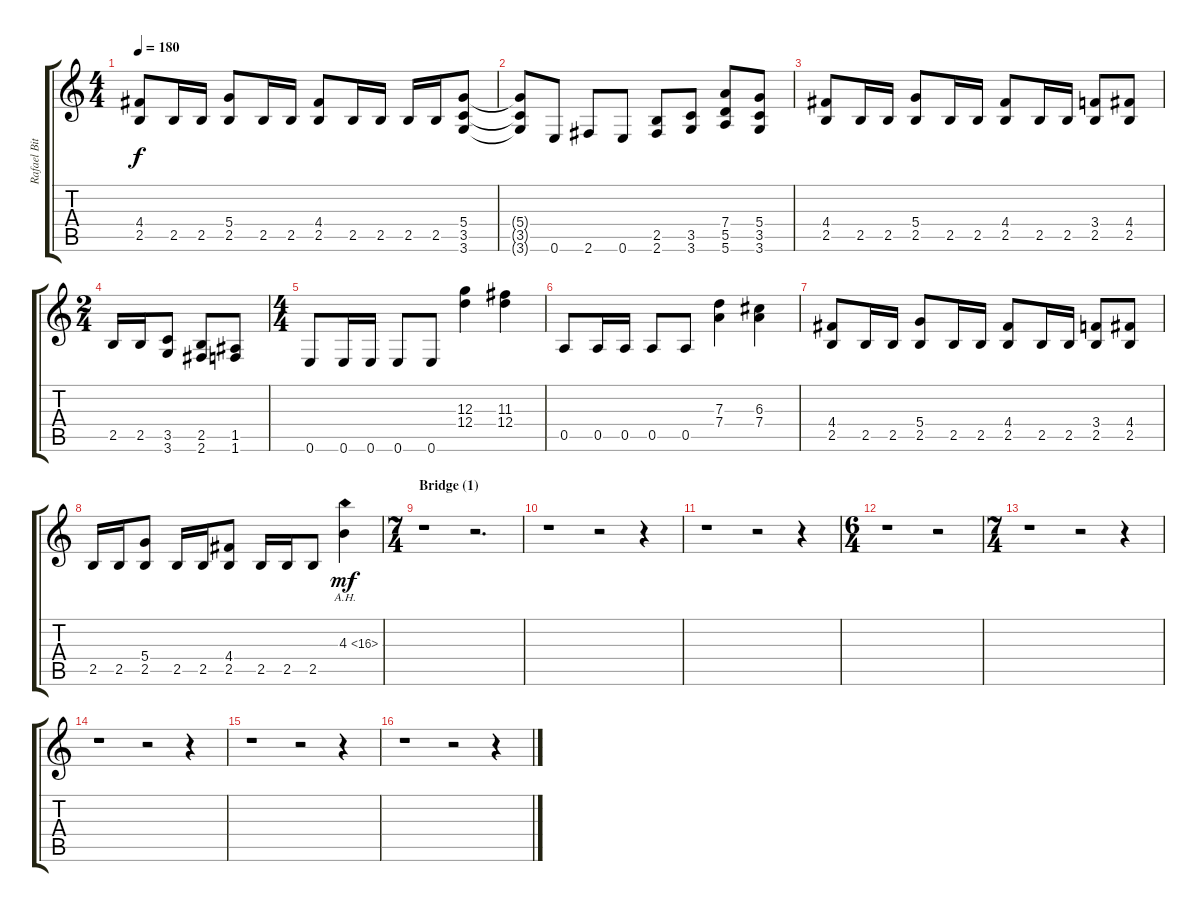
\track ("Rafael Bittencourt" "Rafael Bit") {instrument distortionguitar}
\staff {score tabs}
\tuning (E4 B3 G3 D3 A2 E2) {hide}
\ts (4 4)
\tempo 180
\clef g2
\ks c
(4.4 2.5).8{dy f} 2.5.16 2.5.16 (5.4 2.5).8 2.5.16 2.5.16 (4.4 2.5).8 2.5.16 2.5.16 2.5.16 2.5.16 (5.4 3.5 3.6).8 |
(5.4{t} 3.5{t} 3.6{t}).8 0.6.8 2.6.8 0.6.8 (2.5 2.6).8 (3.5 3.6).8 (7.4 5.5 5.6).8 (5.4 3.5 3.6).8 |
(4.4 2.5).8 2.5.16 2.5.16 (5.4 2.5).8 2.5.16 2.5.16 (4.4 2.5).8 2.5.16 2.5.16 (3.4 2.5).8 (4.4 2.5).8 |
\ts (2 4)
2.5.16 2.5.16 (3.5 3.6).8 (2.5 2.6).8 (1.5 1.6).8 |
\ts (4 4)
0.6.8 0.6.16 0.6.16 0.6.8 0.6.8 (12.3 12.4).4 (11.3 12.4).4 |
0.5.8 0.5.16 0.5.16 0.5.8 0.5.8 (7.3 7.4).4 (6.3 7.4).4 |
(4.4 2.5).8 2.5.16 2.5.16 (5.4 2.5).8 2.5.16 2.5.16 (4.4 2.5).8 2.5.16 2.5.16 (3.4 2.5).8 (4.4 2.5).8 |
2.5.16 2.5.16 (5.4 2.5).8 2.5.16 2.5.16 (4.4 2.5).8 2.5.16 2.5.16 2.5.8 4.3{ah 12}.4{dy mf instrument guitarharmonics} |
\ts (7 4)
\section ("" "Bridge (1)")
r.1{instrument distortionguitar} r.2{d} |
r.1 r.2 r.4 |
r.1 r.2 r.4 |
\ts (6 4)
r.1 r.2 |
\ts (7 4)
r.1 r.2 r.4 |
r.1 r.2 r.4 |
r.1 r.2 r.4 |
r.1 r.2 r.4
